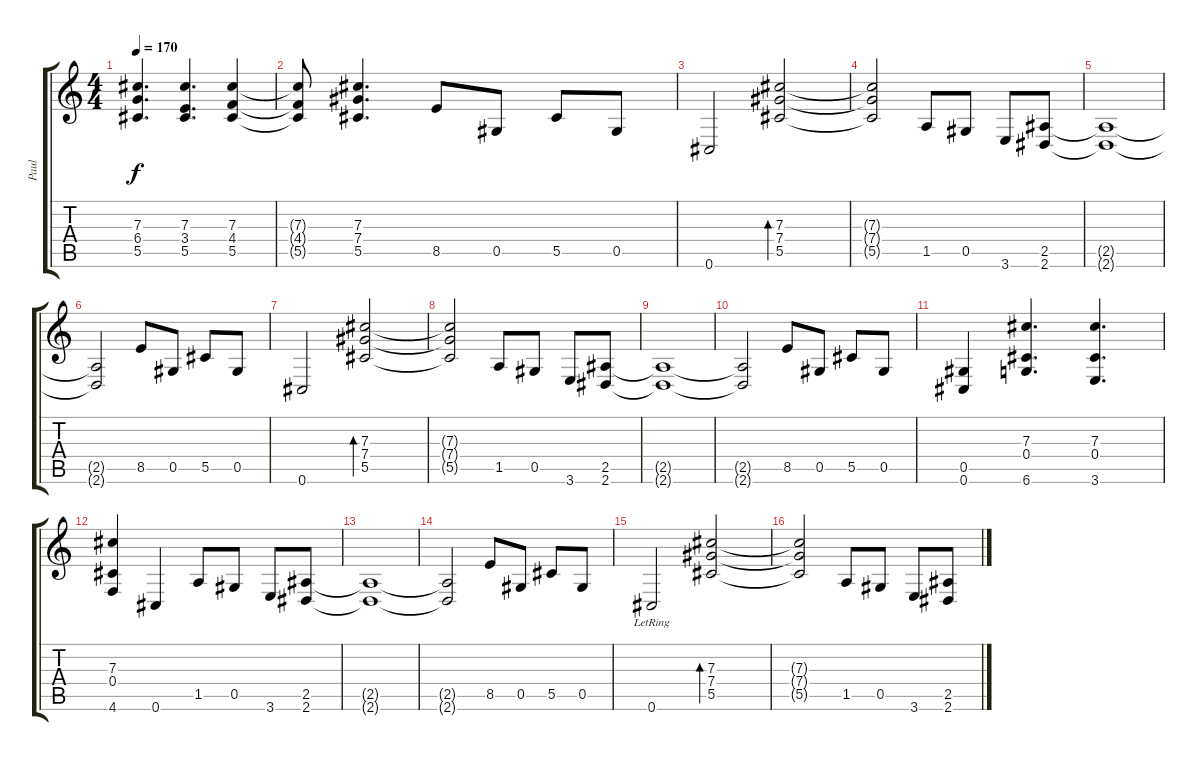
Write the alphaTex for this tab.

\track ("Paul" "Paul") {instrument distortionguitar}
\staff {score tabs}
\tuning (Eb4 Bb3 Gb3 Db3 Ab2 Db2) {hide}
\ts (4 4)
\tempo 170
\clef g2
\ks c
(7.3 6.4 5.5).4{d dy f} (7.3 3.4 5.5).4{d} (7.3 4.4 5.5).4 |
(7.3{t} 4.4{t} 5.5{t}).8 (7.3 7.4 5.5).4{d} 8.5.8 0.5.8 5.5.8 0.5.8 |
0.6.2 (7.3 7.4 5.5).2{bd 480} |
(7.3{t} 7.4{t} 5.5{t}).2 1.5.8 0.5.8 3.6.8 (2.5 2.6).8 |
(2.5{t} 2.6{t}).1 |
(2.5{t} 2.6{t}).2 8.5.8 0.5.8 5.5.8 0.5.8 |
0.6.2 (7.3 7.4 5.5).2{bd 480} |
(7.3{t} 7.4{t} 5.5{t}).2 1.5.8 0.5.8 3.6.8 (2.5 2.6).8 |
(2.5{t} 2.6{t}).1 |
(2.5{t} 2.6{t}).2 8.5.8 0.5.8 5.5.8 0.5.8 |
(0.5 0.6).4 (7.3 0.4 6.6).4{d} (7.3 0.4 3.6).4{d} |
(7.3 0.4 4.6).4 0.6.4 1.5.8 0.5.8 3.6.8 (2.5 2.6).8 |
(2.5{t} 2.6{t}).1 |
(2.5{t} 2.6{t}).2 8.5.8 0.5.8 5.5.8 0.5.8 |
0.6{lr}.2 (7.3 7.4 5.5).2{bd 30} |
(7.3{t} 7.4{t} 5.5{t}).2 1.5.8 0.5.8 3.6.8 (2.5 2.6).8
